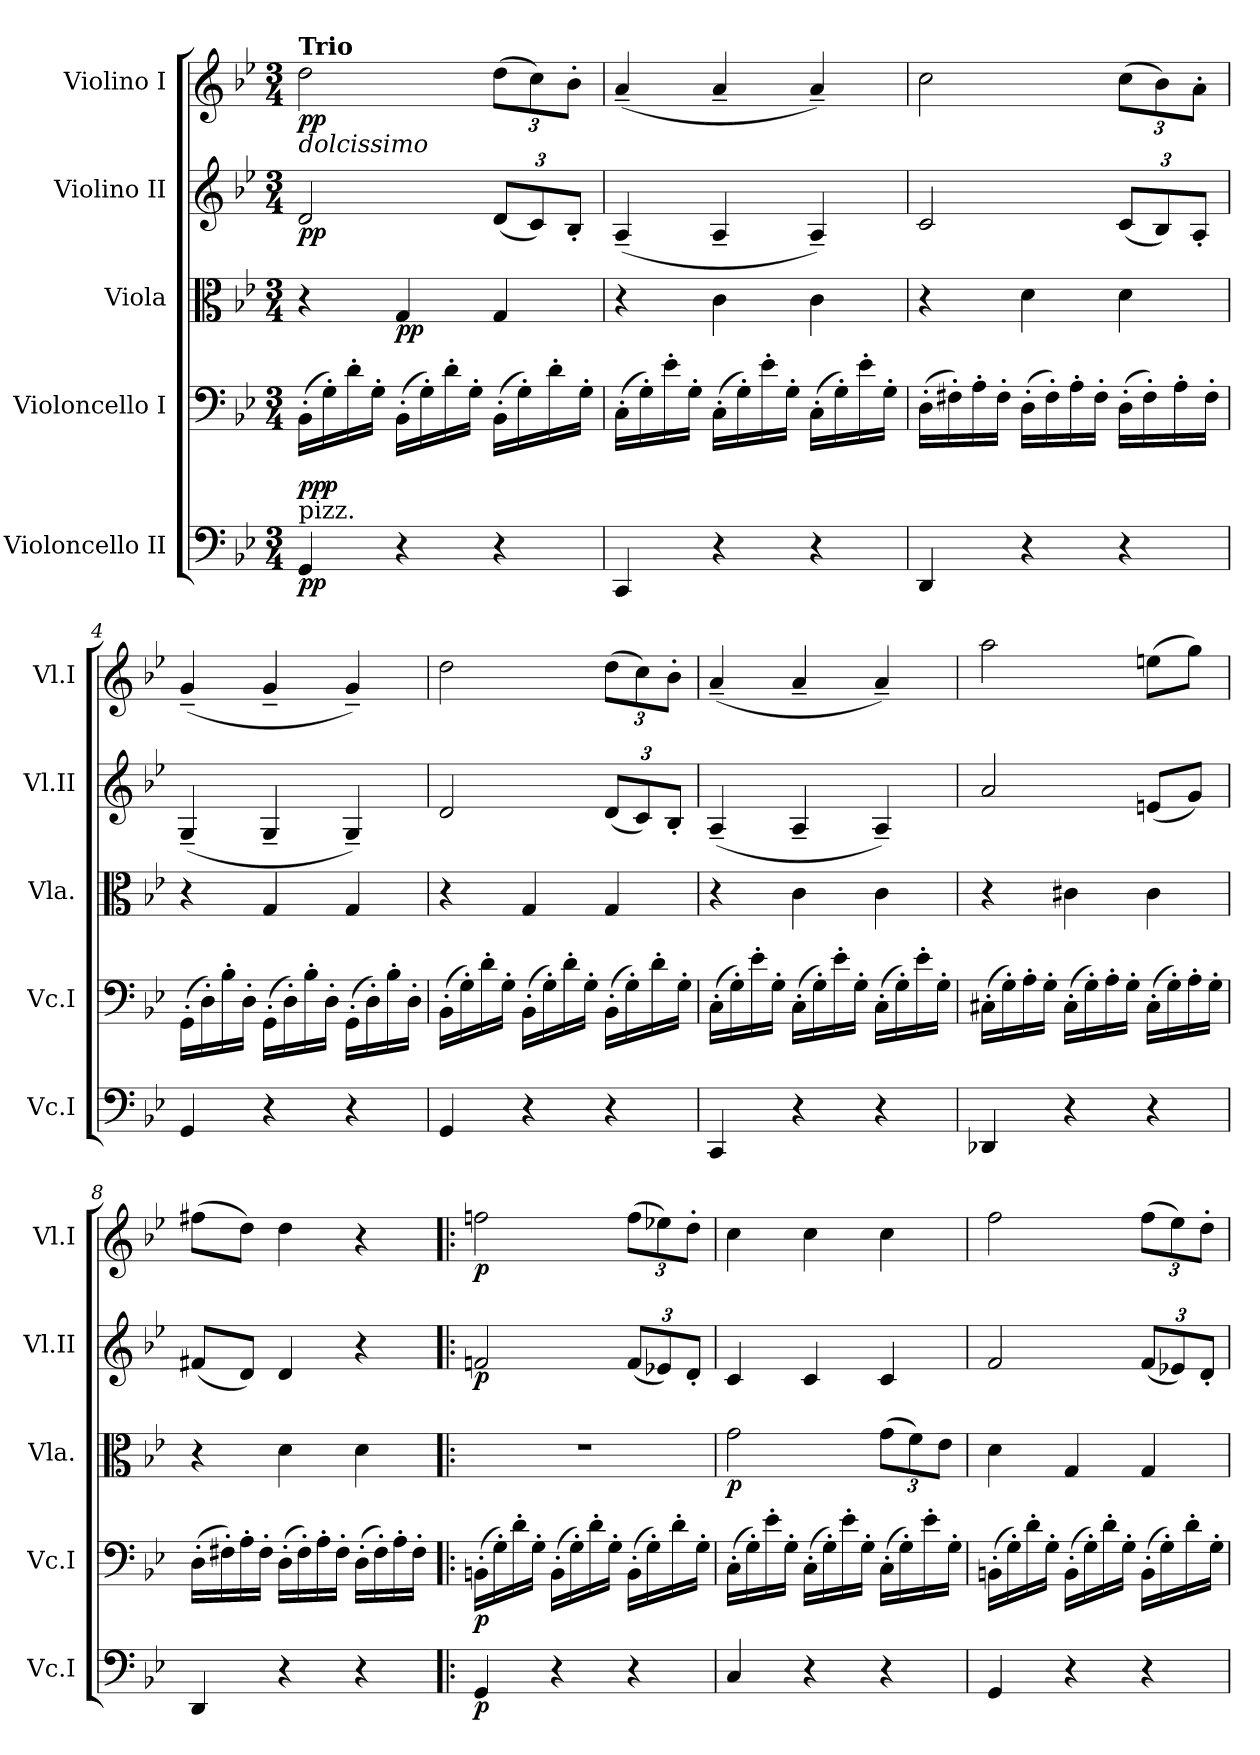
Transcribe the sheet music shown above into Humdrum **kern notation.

**kern	**dynam	**kern	**dynam	**kern	**dynam	**kern	**dynam	**kern	**dynam
*part5	*part5	*part4	*part4	*part3	*part3	*part2	*part2	*part1	*part1
*staff5	*staff5	*staff4	*staff4	*staff3	*staff3	*staff2	*staff2	*staff1	*staff1
*I"Violoncello II	*	*I"Violoncello I	*	*I"Viola	*	*I"Violino II	*	*I"Violino I	*
*I'Vc.I	*	*I'Vc.I	*	*I'Vla.	*	*I'Vl.II	*	*I'Vl.I	*
!!LO:PB:g=z
*clefF4	*	*clefF4	*	*clefC3	*	*clefG2	*	*clefG2	*
*k[b-e-]	*	*k[b-e-]	*	*k[b-e-]	*	*k[b-e-]	*	*k[b-e-]	*
*M3/4	*	*M3/4	*	*M3/4	*	*M3/4	*	*M3/4	*
=1	=1	=1	=1	=1	=1	=1	=1	=1	=1
!	!	!	!	!	!	!	!	!LO:TX:b:i:t=dolcissimo	!
!	!	!	!	!	!	!	!	!LO:TX:a:B:t=Trio	!
!LO:TX:a:t=pizz.	!	!	!	!	!	!	!	!	!
!	!LO:DY:b	!	!LO:DY:b	!	!	!	!LO:DY:b	!	!LO:DY:b
4GG/	pp	(>16BB-'\LL	pp	4r	.	2d/	pp	2dd\	pp
!	!	!	!LO:DY:b	!	!	!	!	!	!
.	.	16G'\)	p	.	.	.	.	.	.
.	.	16d'\	.	.	.	.	.	.	.
.	.	16G'\JJ	.	.	.	.	.	.	.
!	!	!	!	!	!LO:DY:b	!	!	!	!
4r	.	(>16BB-'\LL	.	4G/	pp	.	.	.	.
.	.	16G'\)	.	.	.	.	.	.	.
.	.	16d'\	.	.	.	.	.	.	.
.	.	16G'\JJ	.	.	.	.	.	.	.
*	*	*	*	*	*	*Xbrackettup	*	*Xbrackettup	*
4r	.	(>16BB-'\LL	.	4G/	.	(<12d/L	.	(>12dd\L	.
.	.	16G'\)	.	.	.	.	.	.	.
.	.	.	.	.	.	12c/)	.	12cc\)	.
.	.	16d'\	.	.	.	.	.	.	.
.	.	.	.	.	.	12B-'/J	.	12b-'\J	.
.	.	16G'\JJ	.	.	.	.	.	.	.
=2	=2	=2	=2	=2	=2	=2	=2	=2	=2
4CC/	.	(>16C'\LL	.	4r	.	(<4A~/	.	(<4a~/	.
.	.	16G'\)	.	.	.	.	.	.	.
.	.	16e-'\	.	.	.	.	.	.	.
.	.	16G'\JJ	.	.	.	.	.	.	.
4r	.	(>16C'\LL	.	4c\	.	4A~/	.	4a~/	.
.	.	16G'\)	.	.	.	.	.	.	.
.	.	16e-'\	.	.	.	.	.	.	.
.	.	16G'\JJ	.	.	.	.	.	.	.
4r	.	(>16C'\LL	.	4c\	.	4A~/)	.	4a~/)	.
.	.	16G'\)	.	.	.	.	.	.	.
.	.	16e-'\	.	.	.	.	.	.	.
.	.	16G'\JJ	.	.	.	.	.	.	.
=3	=3	=3	=3	=3	=3	=3	=3	=3	=3
4DD/	.	(>16D'\LL	.	4r	.	2c/	.	2cc\	.
.	.	16F#X'\)	.	.	.	.	.	.	.
.	.	16A'\	.	.	.	.	.	.	.
.	.	16F#'\JJ	.	.	.	.	.	.	.
4r	.	(>16D'\LL	.	4d\	.	.	.	.	.
.	.	16F#'\)	.	.	.	.	.	.	.
.	.	16A'\	.	.	.	.	.	.	.
.	.	16F#'\JJ	.	.	.	.	.	.	.
4r	.	(>16D'\LL	.	4d\	.	(<12c/L	.	(>12cc\L	.
.	.	16F#'\)	.	.	.	.	.	.	.
.	.	.	.	.	.	12B-/)	.	12b-\)	.
.	.	16A'\	.	.	.	.	.	.	.
.	.	.	.	.	.	12A'/J	.	12a'\J	.
.	.	16F#'\JJ	.	.	.	.	.	.	.
!!LO:LB:g=z
=4	=4	=4	=4	=4	=4	=4	=4	=4	=4
4GG/	.	(>16GG'\LL	.	4r	.	(<4G~/	.	(<4g~/	.
.	.	16D'\)	.	.	.	.	.	.	.
.	.	16B-'\	.	.	.	.	.	.	.
.	.	16D'\JJ	.	.	.	.	.	.	.
4r	.	(>16GG'\LL	.	4G/	.	4G~/	.	4g~/	.
.	.	16D'\)	.	.	.	.	.	.	.
.	.	16B-'\	.	.	.	.	.	.	.
.	.	16D'\JJ	.	.	.	.	.	.	.
4r	.	(>16GG'\LL	.	4G/	.	4G~/)	.	4g~/)	.
.	.	16D'\)	.	.	.	.	.	.	.
.	.	16B-'\	.	.	.	.	.	.	.
.	.	16D'\JJ	.	.	.	.	.	.	.
=5	=5	=5	=5	=5	=5	=5	=5	=5	=5
4GG/	.	(>16BB-'\LL	.	4r	.	2d/	.	2dd\	.
.	.	16G'\)	.	.	.	.	.	.	.
.	.	16d'\	.	.	.	.	.	.	.
.	.	16G'\JJ	.	.	.	.	.	.	.
4r	.	(>16BB-'\LL	.	4G/	.	.	.	.	.
.	.	16G'\)	.	.	.	.	.	.	.
.	.	16d'\	.	.	.	.	.	.	.
.	.	16G'\JJ	.	.	.	.	.	.	.
4r	.	(>16BB-'\LL	.	4G/	.	(<12d/L	.	(>12dd\L	.
.	.	16G'\)	.	.	.	.	.	.	.
.	.	.	.	.	.	12c/)	.	12cc\)	.
.	.	16d'\	.	.	.	.	.	.	.
.	.	.	.	.	.	12B-'/J	.	12b-'\J	.
.	.	16G'\JJ	.	.	.	.	.	.	.
=6	=6	=6	=6	=6	=6	=6	=6	=6	=6
4CC/	.	(>16C'\LL	.	4r	.	(<4A~/	.	(<4a~/	.
.	.	16G'\)	.	.	.	.	.	.	.
.	.	16e-'\	.	.	.	.	.	.	.
.	.	16G'\JJ	.	.	.	.	.	.	.
4r	.	(>16C'\LL	.	4c\	.	4A~/	.	4a~/	.
.	.	16G'\)	.	.	.	.	.	.	.
.	.	16e-'\	.	.	.	.	.	.	.
.	.	16G'\JJ	.	.	.	.	.	.	.
4r	.	(>16C'\LL	.	4c\	.	4A~/)	.	4a~/)	.
.	.	16G'\)	.	.	.	.	.	.	.
.	.	16e-'\	.	.	.	.	.	.	.
.	.	16G'\JJ	.	.	.	.	.	.	.
=7	=7	=7	=7	=7	=7	=7	=7	=7	=7
4DD-X/	.	(>16C#X'\LL	.	4r	.	2a/	.	2aa\	.
.	.	16G'\)	.	.	.	.	.	.	.
.	.	16A'\	.	.	.	.	.	.	.
.	.	16G'\JJ	.	.	.	.	.	.	.
4r	.	(>16C#'\LL	.	4c#X\	.	.	.	.	.
.	.	16G'\)	.	.	.	.	.	.	.
.	.	16A'\	.	.	.	.	.	.	.
.	.	16G'\JJ	.	.	.	.	.	.	.
4r	.	(>16C#'\LL	.	4c#\	.	(<8en/L	.	(>8een\L	.
.	.	16G'\)	.	.	.	.	.	.	.
.	.	16A'\	.	.	.	8g/J)	.	8gg\J)	.
.	.	16G'\JJ	.	.	.	.	.	.	.
!!LO:PB:g=z
=8	=8	=8	=8	=8	=8	=8	=8	=8	=8
4DD/	.	(>16D'\LL	.	4r	.	(<8f#X/L	.	(>8ff#X\L	.
.	.	16F#X'\)	.	.	.	.	.	.	.
.	.	16A'\	.	.	.	8d/J)	.	8dd\J)	.
.	.	16F#'\JJ	.	.	.	.	.	.	.
4r	.	(>16D'\LL	.	4d\	.	4d/	.	4dd\	.
.	.	16F#'\)	.	.	.	.	.	.	.
.	.	16A'\	.	.	.	.	.	.	.
.	.	16F#'\JJ	.	.	.	.	.	.	.
4r	.	(>16D'\LL	.	4d\	.	4r	.	4r	.
.	.	16F#'\)	.	.	.	.	.	.	.
.	.	16A'\	.	.	.	.	.	.	.
.	.	16F#'\JJ	.	.	.	.	.	.	.
=9!|:	=9!|:	=9!|:	=9!|:	=9!|:	=9!|:	=9!|:	=9!|:	=9!|:	=9!|:
!	!LO:DY:b	!	!LO:DY:b	!	!	!	!LO:DY:b	!	!LO:DY:b
4GG/	p	(>16BBn'\LL	p	2.r	.	2fn/	p	2ffn\	p
.	.	16G'\)	.	.	.	.	.	.	.
.	.	16d'\	.	.	.	.	.	.	.
.	.	16G'\JJ	.	.	.	.	.	.	.
4r	.	(>16BB'\LL	.	.	.	.	.	.	.
.	.	16G'\)	.	.	.	.	.	.	.
.	.	16d'\	.	.	.	.	.	.	.
.	.	16G'\JJ	.	.	.	.	.	.	.
4r	.	(>16BB'\LL	.	.	.	(<12f/L	.	(>12ff\L	.
.	.	16G'\)	.	.	.	.	.	.	.
.	.	.	.	.	.	12e-X/)	.	12ee-X\)	.
.	.	16d'\	.	.	.	.	.	.	.
.	.	.	.	.	.	12d'/J	.	12dd'\J	.
.	.	16G'\JJ	.	.	.	.	.	.	.
=10	=10	=10	=10	=10	=10	=10	=10	=10	=10
!	!	!	!	!	!LO:DY:b	!	!	!	!
4C/	.	(>16C'\LL	.	2g\	p	4c/	.	4cc\	.
.	.	16G'\)	.	.	.	.	.	.	.
.	.	16e-'\	.	.	.	.	.	.	.
.	.	16G'\JJ	.	.	.	.	.	.	.
4r	.	(>16C'\LL	.	.	.	4c/	.	4cc\	.
.	.	16G'\)	.	.	.	.	.	.	.
.	.	16e-'\	.	.	.	.	.	.	.
.	.	16G'\JJ	.	.	.	.	.	.	.
*	*	*	*	*Xbrackettup	*	*	*	*	*
4r	.	(>16C'\LL	.	(>12g\L	.	4c/	.	4cc\	.
.	.	16G'\)	.	.	.	.	.	.	.
.	.	.	.	12f\)	.	.	.	.	.
.	.	16e-'\	.	.	.	.	.	.	.
.	.	.	.	12e-\J	.	.	.	.	.
.	.	16G'\JJ	.	.	.	.	.	.	.
!!LO:LB:g=z
=11	=11	=11	=11	=11	=11	=11	=11	=11	=11
4GG/	.	(>16BBn'\LL	.	4d\	.	2f/	.	2ff\	.
.	.	16G'\)	.	.	.	.	.	.	.
.	.	16d'\	.	.	.	.	.	.	.
.	.	16G'\JJ	.	.	.	.	.	.	.
4r	.	(>16BB'\LL	.	4G/	.	.	.	.	.
.	.	16G'\)	.	.	.	.	.	.	.
.	.	16d'\	.	.	.	.	.	.	.
.	.	16G'\JJ	.	.	.	.	.	.	.
4r	.	(>16BB'\LL	.	4G/	.	(<12f/L	.	(>12ff\L	.
.	.	16G'\)	.	.	.	.	.	.	.
.	.	.	.	.	.	12e-X/)	.	12ee-\)	.
.	.	16d'\	.	.	.	.	.	.	.
.	.	.	.	.	.	12d'/J	.	12dd'\J	.
.	.	16G'\JJ	.	.	.	.	.	.	.
=	=	=	=	=	=	=	=	=	=
*-	*-	*-	*-	*-	*-	*-	*-	*-	*-
